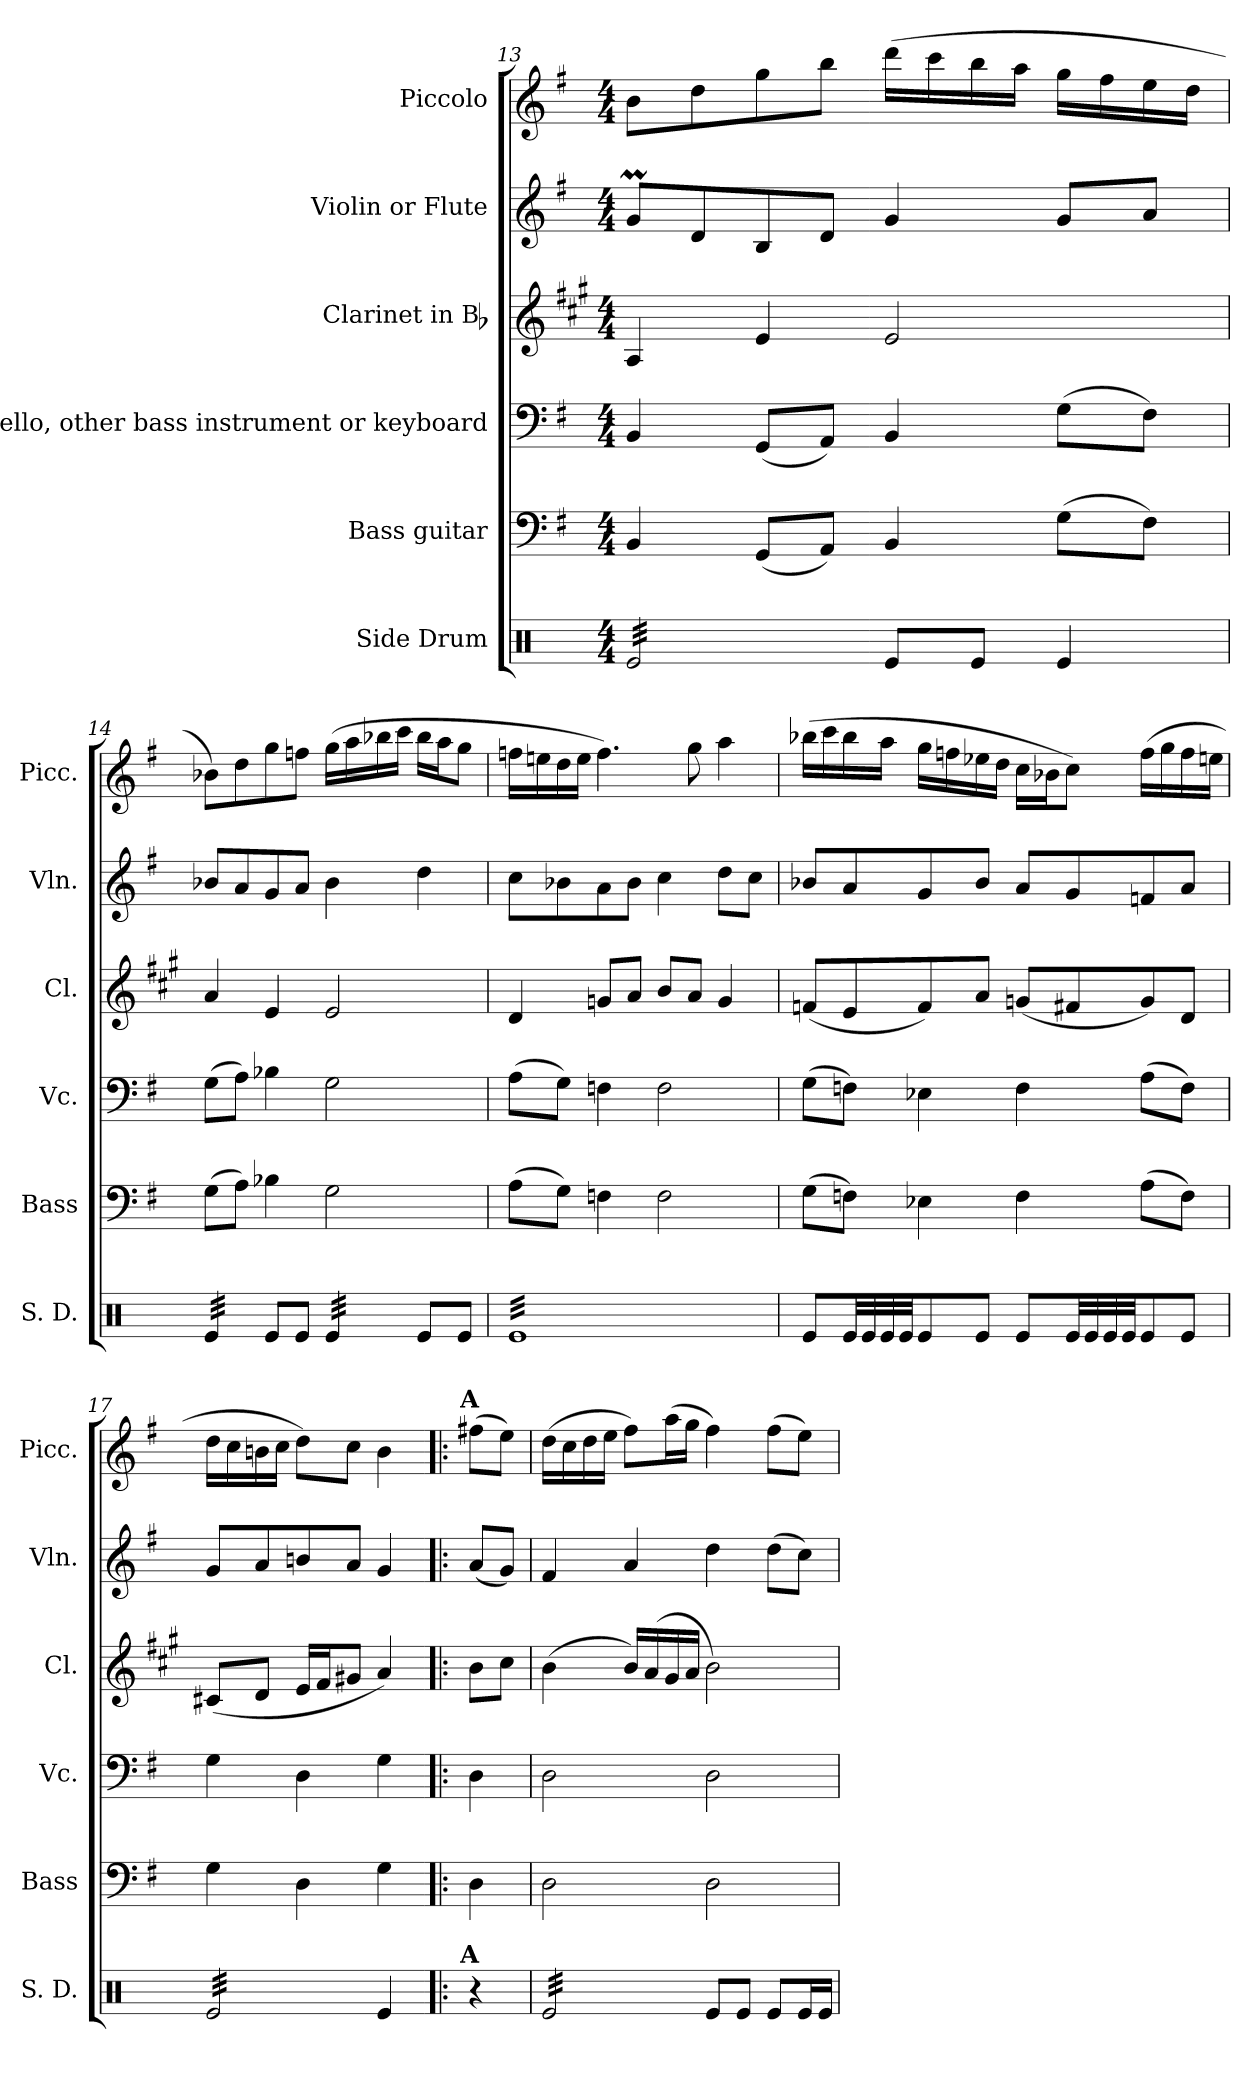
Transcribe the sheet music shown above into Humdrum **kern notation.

**kern	**kern	**kern	**kern	**kern	**kern
*part6	*part5	*part4	*part3	*part2	*part1
*staff6	*staff5	*staff4	*staff3	*staff2	*staff1
*I"Side Drum	*I"Bass guitar	*I"Violoncello, other bass instrument or keyboard	*I"Clarinet in Bb	*I"Violin or Flute	*I"Piccolo
*I'S. D.	*I'Bass	*I'Vc.	*I'Cl.	*I'Vln.	*I'Picc.
*clefX	*clefF4	*clefF4	*clefG2	*clefG2	*clefG2
*	*ITrd7c12	*	*ITrd1c2	*	*ITrd-7c-12
*k[]	*k[f#]	*k[f#]	*k[f#]	*k[f#]	*k[f#]
*C:	*G:	*G:	*G:	*G:	*G:
*M4/4	*M4/4	*M4/4	*M4/4	*M4/4	*M4/4
=13	=13	=13	=13	=13	=13
*tremolo	*	*	*	*	*
32Rei/LLL	4BBBi/	4BBi/	4Gi/	8gMi/L	8bbi\L
32Rei/	.	.	.	.	.
32Rei/	.	.	.	.	.
32Rei/	.	.	.	.	.
32Rei/	.	.	.	8di/	8dddi\
32Rei/	.	.	.	.	.
32Rei/	.	.	.	.	.
32Rei/	.	.	.	.	.
32Rei/	(8GGGi/L	(8GGi/L	4di/	8Bi/	8gggi\
32Rei/	.	.	.	.	.
32Rei/	.	.	.	.	.
32Rei/	.	.	.	.	.
32Rei/	8AAAi/J)	8AAi/J)	.	8di/J	8bbbi\J
32Rei/	.	.	.	.	.
32Rei/	.	.	.	.	.
32Rei/JJJ	.	.	.	.	.
*Xtremolo	*	*	*	*	*
8Rei/L	4BBBi/	4BBi/	2di/	4gi/	(16ddddi\LL
.	.	.	.	.	16cccci\
8Rei/J	.	.	.	.	16bbbi\
.	.	.	.	.	16aaai\JJ
4Rei/	(8GGi\L	(8Gi\L	.	8gi/L	16gggi\LL
.	.	.	.	.	16fff#i\
.	8FF#i\J)	8F#i\J)	.	8ai/J	16eeei\
.	.	.	.	.	16dddi\JJ
=14	=14	=14	=14	=14	=14
*tremolo	*	*	*	*	*
32Rei/LLL	(8GGi\L	(8Gi\L	4gi/	8b-Xi/L	8bb-Xi\L)
32Rei/	.	.	.	.	.
32Rei/	.	.	.	.	.
32Rei/	.	.	.	.	.
32Rei/	8AAi\J)	8Ai\J)	.	8ai/	8dddi\
32Rei/	.	.	.	.	.
32Rei/	.	.	.	.	.
32Rei/JJJ	.	.	.	.	.
*Xtremolo	*	*	*	*	*
8Rei/L	4BB-Xi\	4B-Xi\	4di/	8gi/	8gggi\
8Rei/J	.	.	.	8ai/J	8fffni\J
*tremolo	*	*	*	*	*
32Rei/LLL	2GGi\	2Gi\	2di/	4b-i\	(16gggi\LL
32Rei/	.	.	.	.	.
32Rei/	.	.	.	.	16aaai\
32Rei/	.	.	.	.	.
32Rei/	.	.	.	.	16bbb-Xi\
32Rei/	.	.	.	.	.
32Rei/	.	.	.	.	16cccci\JJ
32Rei/JJJ	.	.	.	.	.
*Xtremolo	*	*	*	*	*
8Rei/L	.	.	.	4ddi\	16bbb-i\LL
.	.	.	.	.	16aaai\J
8Rei/J	.	.	.	.	8gggi\J
!!LO:PB:g=z
=15	=15	=15	=15	=15	=15
*tremolo	*	*	*	*	*
32ReiLLL	(8AAi\L	(8Ai\L	4ci/	8cci\L	16fffni\LL
32Rei	.	.	.	.	.
32Rei	.	.	.	.	16eeeni\
32Rei	.	.	.	.	.
32Rei	8GGi\J)	8Gi\J)	.	8b-Xi\	16dddi\
32Rei	.	.	.	.	.
32Rei	.	.	.	.	16eeei\JJ
32Rei	.	.	.	.	.
32Rei	4FFni\	4Fni\	8fni/L	8ai\	4.fffi\)
32Rei	.	.	.	.	.
32Rei	.	.	.	.	.
32Rei	.	.	.	.	.
32Rei	.	.	8gi/J	8b-i\J	.
32Rei	.	.	.	.	.
32Rei	.	.	.	.	.
32Rei	.	.	.	.	.
32Rei	2FFi\	2Fi\	8ai/L	4cci\	.
32Rei	.	.	.	.	.
32Rei	.	.	.	.	.
32Rei	.	.	.	.	.
32Rei	.	.	8gi/J	.	8gggi\
32Rei	.	.	.	.	.
32Rei	.	.	.	.	.
32Rei	.	.	.	.	.
32Rei	.	.	4fi/	8ddi\L	4aaai\
32Rei	.	.	.	.	.
32Rei	.	.	.	.	.
32Rei	.	.	.	.	.
32Rei	.	.	.	8cci\J	.
32Rei	.	.	.	.	.
32Rei	.	.	.	.	.
32ReiJJJ	.	.	.	.	.
*Xtremolo	*	*	*	*	*
=16	=16	=16	=16	=16	=16
8Rei/L	(8GGi\L	(8Gi\L	(8e-Xi/L	8b-Xi/L	(16bbb-Xi\LL
.	.	.	.	.	16cccci\
*tremolo	*	*	*	*	*
32Rei/	8FFni\J)	8Fni\J)	8di/	8ai/	16bbb-i\
32Rei/	.	.	.	.	.
32Rei/	.	.	.	.	16aaai\JJ
32Rei/	.	.	.	.	.
*Xtremolo	*	*	*	*	*
8Rei/	4EE-Xi\	4E-Xi\	8e-i/)	8gi/	16gggi\LL
.	.	.	.	.	16fffni\
8Rei/J	.	.	8gi/J	8b-i/J	16eee-Xi\
.	.	.	.	.	16dddi\JJ
8Rei/L	4FFi\	4Fi\	(8fni/L	8ai/L	16ccci\LL
.	.	.	.	.	16bb-Xi\J
*tremolo	*	*	*	*	*
32Rei/	.	.	8eni/	8gi/	8ccci\J)
32Rei/	.	.	.	.	.
32Rei/	.	.	.	.	.
32Rei/	.	.	.	.	.
*Xtremolo	*	*	*	*	*
8Rei/	(8AAi\L	(8Ai\L	8fi/)	8fni/	(16fffi\LL
.	.	.	.	.	16gggi\
8Rei/J	8FFi\J)	8Fi\J)	8ci/J	8ai/J	16fffi\
.	.	.	.	.	16eeeni\JJ
=17	=17	=17	=17	=17	=17
*tremolo	*	*	*	*	*
32Rei/LLL	4GGi\	4Gi\	(8Bni/L	8gi/L	16dddi\LL
32Rei/	.	.	.	.	.
32Rei/	.	.	.	.	16ccci\
32Rei/	.	.	.	.	.
32Rei/	.	.	8ci/J	8ai/	16bbni\
32Rei/	.	.	.	.	.
32Rei/	.	.	.	.	16ccci\JJ
32Rei/	.	.	.	.	.
32Rei/	4DDi\	4Di\	16di/LL	8bni/	8dddi\L)
32Rei/	.	.	.	.	.
32Rei/	.	.	16ei/J	.	.
32Rei/	.	.	.	.	.
32Rei/	.	.	8f#Xi/J	8ai/J	8ccci\J
32Rei/	.	.	.	.	.
32Rei/	.	.	.	.	.
32Rei/JJJ	.	.	.	.	.
*Xtremolo	*	*	*	*	*
4Rei/	4GGi\	4Gi\	4gi/)	4gi/	4bbi\
=17X17!|:	=17X17!|:	=17X17!|:	=17X17!|:	=17X17!|:	=17X17!|:
!	!	!	!	!	!LO:TX:a:B:cj:t=A
!LO:TX:a:B:cj:t=A	!	!	!	!	!
4r	4DDi\	4Di\	8ai\L	(8ai/L	(8fff#Xi\L
.	.	.	8bi\J	8gi/J)	8eeei\J)
=18	=18	=18	=18	=18	=18
*tremolo	*	*	*	*	*
32Rei/LLL	2DDi\	2Di\	(4ai\	4f#i/	(16dddi\LL
32Rei/	.	.	.	.	.
32Rei/	.	.	.	.	16ccci\
32Rei/	.	.	.	.	.
32Rei/	.	.	.	.	16dddi\
32Rei/	.	.	.	.	.
32Rei/	.	.	.	.	16eeei\JJ
32Rei/	.	.	.	.	.
32Rei/	.	.	16ai/LL)	4ai/	8fff#i\L)
32Rei/	.	.	.	.	.
32Rei/	.	.	(16gi/	.	.
32Rei/	.	.	.	.	.
32Rei/	.	.	16f#i/	.	(16aaai\L
32Rei/	.	.	.	.	.
32Rei/	.	.	16gi/JJ	.	16gggi\JJ
32Rei/JJJ	.	.	.	.	.
*Xtremolo	*	*	*	*	*
8Rei/L	2DDi\	2Di\	2ai\)	4ddi\	4fff#i\)
8Rei/J	.	.	.	.	.
8Rei/L	.	.	.	(8ddi\L	(8fff#i\L
16Rei/L	.	.	.	8cci\J)	8eeei\J)
16Rei/JJ	.	.	.	.	.
=	=	=	=	=	=
*-	*-	*-	*-	*-	*-
